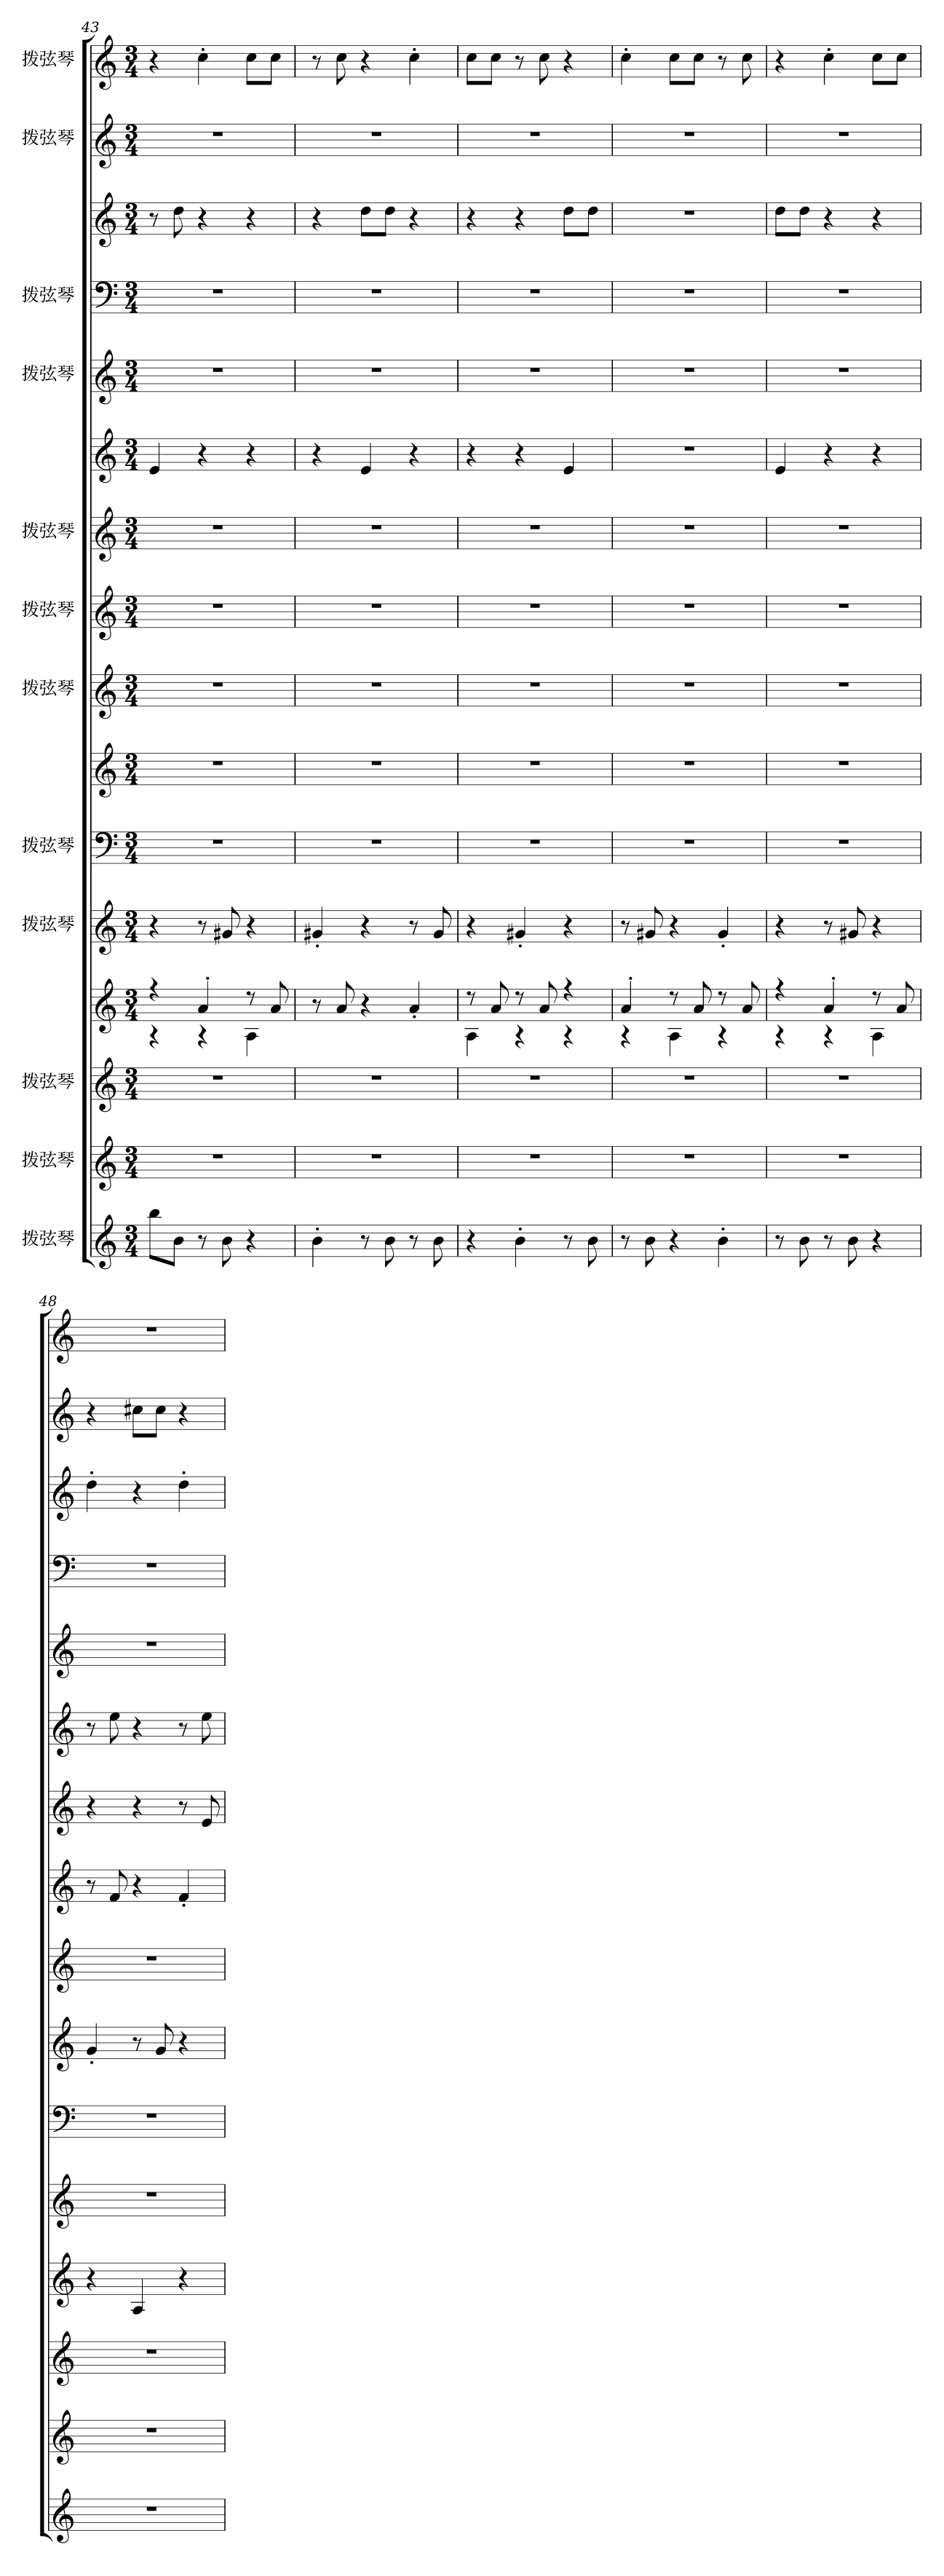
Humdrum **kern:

**kern	**kern	**kern	**kern	**kern	**kern	**kern	**kern	**kern	**kern	**kern	**kern	**kern	**kern	**kern	**kern
*part12	*part11	*part10	*part10	*part9	*part8	*part8	*part7	*part6	*part5	*part5	*part4	*part3	*part3	*part2	*part1
*staff16	*staff15	*staff14	*staff13	*staff12	*staff11	*staff10	*staff9	*staff8	*staff7	*staff6	*staff5	*staff4	*staff3	*staff2	*staff1
*I"拨弦琴	*I"拨弦琴	*I"拨弦琴	*	*I"拨弦琴	*I"拨弦琴	*	*I"拨弦琴	*I"拨弦琴	*I"拨弦琴	*	*I"拨弦琴	*I"拨弦琴	*	*I"拨弦琴	*I"拨弦琴
*clefG2	*clefG2	*clefG2	*clefG2	*clefG2	*clefF4	*clefG2	*clefG2	*clefG2	*clefG2	*clefG2	*clefG2	*clefF4	*clefG2	*clefG2	*clefG2
*k[]	*k[]	*k[]	*k[]	*k[]	*k[]	*k[]	*k[]	*k[]	*k[]	*k[]	*k[]	*k[]	*k[]	*k[]	*k[]
*M3/4	*M3/4	*M3/4	*M3/4	*M3/4	*M3/4	*M3/4	*M3/4	*M3/4	*M3/4	*M3/4	*M3/4	*M3/4	*M3/4	*M3/4	*M3/4
=43	=43	=43	=43	=43	=43	=43	=43	=43	=43	=43	=43	=43	=43	=43	=43
*	*	*	*^	*	*	*	*	*	*	*	*	*	*	*	*
8bb\L	2.r	2.r	4r	4r	4r	2.r	2.r	2.r	2.r	2.r	4e/	2.r	2.r	8r	2.r	4r
8b\J	.	.	.	.	.	.	.	.	.	.	.	.	.	8dd\	.	.
8r	.	.	4a'/	4r	8r	.	.	.	.	.	4r	.	.	4r	.	4cc'\
8b\	.	.	.	.	8g#X/	.	.	.	.	.	.	.	.	.	.	.
4r	.	.	8r	4A\	4r	.	.	.	.	.	4r	.	.	4r	.	8cc\L
.	.	.	8a/	.	.	.	.	.	.	.	.	.	.	.	.	8cc\J
*	*	*	*v	*v	*	*	*	*	*	*	*	*	*	*	*	*
=44	=44	=44	=44	=44	=44	=44	=44	=44	=44	=44	=44	=44	=44	=44	=44
4b'\	2.r	2.r	8r	4g#X'/	2.r	2.r	2.r	2.r	2.r	4r	2.r	2.r	4r	2.r	8r
.	.	.	8a/	.	.	.	.	.	.	.	.	.	.	.	8cc\
8r	.	.	4r	4r	.	.	.	.	.	4e/	.	.	8dd\L	.	4r
8b\	.	.	.	.	.	.	.	.	.	.	.	.	8dd\J	.	.
8r	.	.	4a'/	8r	.	.	.	.	.	4r	.	.	4r	.	4cc'\
8b\	.	.	.	8g#/	.	.	.	.	.	.	.	.	.	.	.
=45	=45	=45	=45	=45	=45	=45	=45	=45	=45	=45	=45	=45	=45	=45	=45
*	*	*	*^	*	*	*	*	*	*	*	*	*	*	*	*
4r	2.r	2.r	8r	4A\	4r	2.r	2.r	2.r	2.r	2.r	4r	2.r	2.r	4r	2.r	8cc\L
.	.	.	8a/	.	.	.	.	.	.	.	.	.	.	.	.	8cc\J
4b'\	.	.	8r	4r	4g#X'/	.	.	.	.	.	4r	.	.	4r	.	8r
.	.	.	8a/	.	.	.	.	.	.	.	.	.	.	.	.	8cc\
8r	.	.	4r	4r	4r	.	.	.	.	.	4e/	.	.	8dd\L	.	4r
8b\	.	.	.	.	.	.	.	.	.	.	.	.	.	8dd\J	.	.
=46	=46	=46	=46	=46	=46	=46	=46	=46	=46	=46	=46	=46	=46	=46	=46	=46
8r	2.r	2.r	4a'/	4r	8r	2.r	2.r	2.r	2.r	2.r	2.r	2.r	2.r	2.r	2.r	4cc'\
8b\	.	.	.	.	8g#X/	.	.	.	.	.	.	.	.	.	.	.
4r	.	.	8r	4A\	4r	.	.	.	.	.	.	.	.	.	.	8cc\L
.	.	.	8a/	.	.	.	.	.	.	.	.	.	.	.	.	8cc\J
4b'\	.	.	8r	4r	4g#'/	.	.	.	.	.	.	.	.	.	.	8r
.	.	.	8a/	.	.	.	.	.	.	.	.	.	.	.	.	8cc\
!!LO:PB:g=z
=47	=47	=47	=47	=47	=47	=47	=47	=47	=47	=47	=47	=47	=47	=47	=47	=47
8r	2.r	2.r	4r	4r	4r	2.r	2.r	2.r	2.r	2.r	4e/	2.r	2.r	8dd\L	2.r	4r
8b\	.	.	.	.	.	.	.	.	.	.	.	.	.	8dd\J	.	.
8r	.	.	4a'/	4r	8r	.	.	.	.	.	4r	.	.	4r	.	4cc'\
8b\	.	.	.	.	8g#X/	.	.	.	.	.	.	.	.	.	.	.
4r	.	.	8r	4A\	4r	.	.	.	.	.	4r	.	.	4r	.	8cc\L
.	.	.	8a/	.	.	.	.	.	.	.	.	.	.	.	.	8cc\J
*	*	*	*v	*v	*	*	*	*	*	*	*	*	*	*	*	*
=48	=48	=48	=48	=48	=48	=48	=48	=48	=48	=48	=48	=48	=48	=48	=48
2.r	2.r	2.r	4r	2.r	2.r	4g'/	2.r	8r	4r	8r	2.r	2.r	4dd'\	4r	2.r
.	.	.	.	.	.	.	.	8f/	.	8ee\	.	.	.	.	.
.	.	.	4A/	.	.	8r	.	4r	4r	4r	.	.	4r	8cc#X\L	.
.	.	.	.	.	.	8g/	.	.	.	.	.	.	.	8cc#\J	.
.	.	.	4r	.	.	4r	.	4f'/	8r	8r	.	.	4dd'\	4r	.
.	.	.	.	.	.	.	.	.	8e/	8ee\	.	.	.	.	.
=	=	=	=	=	=	=	=	=	=	=	=	=	=	=	=
*-	*-	*-	*-	*-	*-	*-	*-	*-	*-	*-	*-	*-	*-	*-	*-
